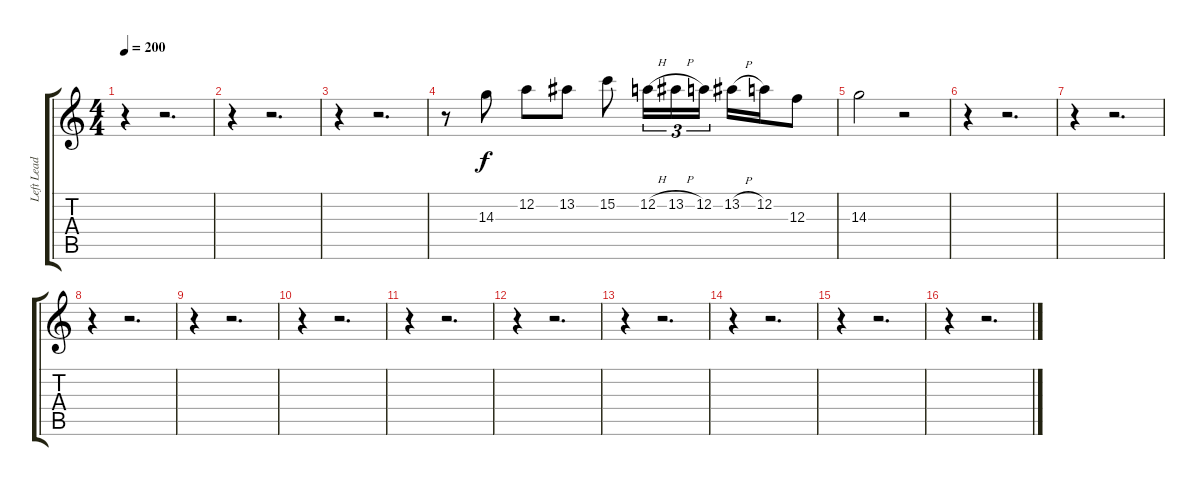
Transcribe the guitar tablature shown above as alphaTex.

\track ("Left Lead Gtr" "Left Lead ") {instrument overdrivenguitar}
\staff {score tabs}
\tuning (D4 A3 F3 C3 G2 D2) {hide}
\ts (4 4)
\tempo 200
\clef g2
\ks c
r.4{dy f} r.2{d} |
r.4 r.2{d} |
r.4 r.2{d} |
r.8 14.3.8 12.2.8 13.2.8 15.2.8 12.2{h}.16{tu (3 2)} 13.2{h}.16{tu (3 2)} 12.2.16{tu (3 2)} 13.2{h}.16 12.2.16 12.3.8 |
14.3.2 r.2 |
r.4 r.2{d} |
r.4 r.2{d} |
r.4 r.2{d} |
r.4 r.2{d} |
r.4 r.2{d} |
r.4 r.2{d} |
r.4 r.2{d} |
r.4 r.2{d} |
r.4 r.2{d} |
r.4 r.2{d} |
r.4 r.2{d}
